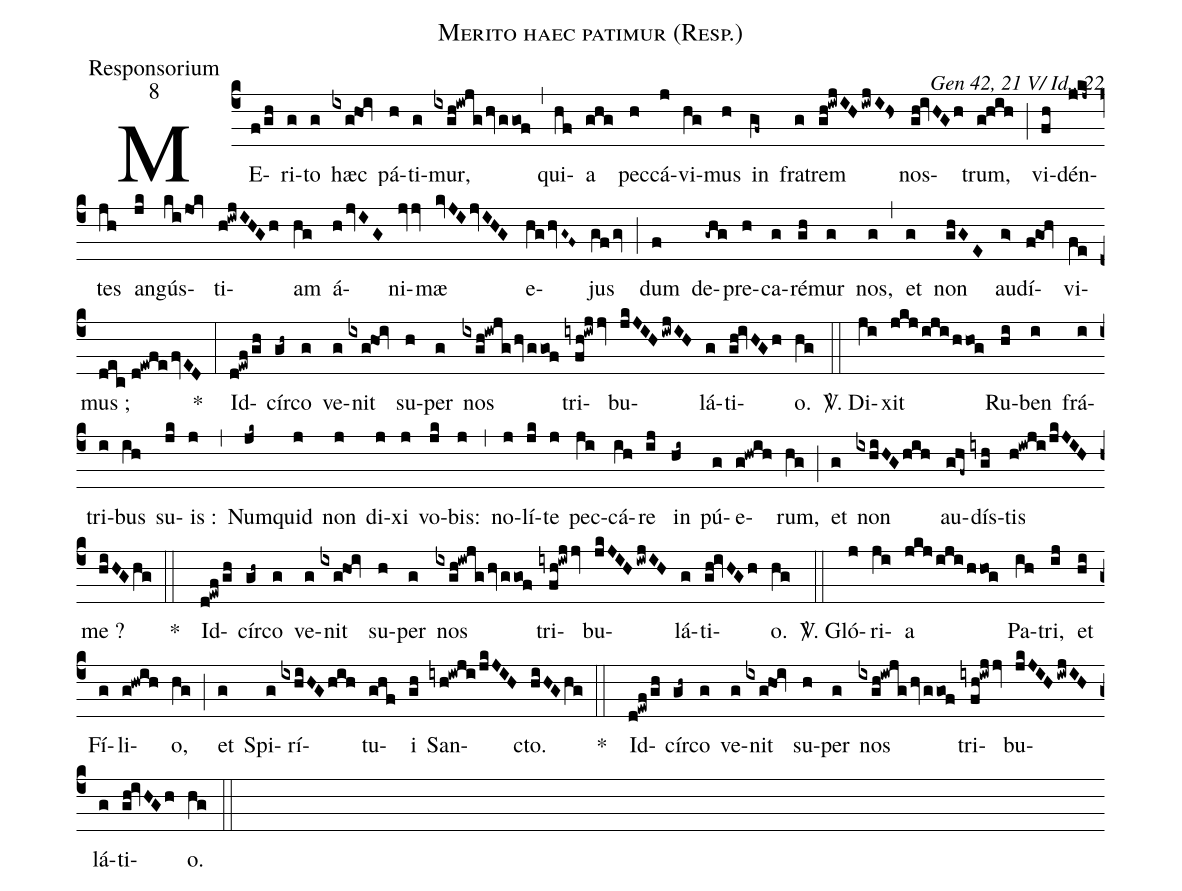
name:Merito haec patimur (Resp.);
office-part:Responsorium;
mode:8;
commentary:Gen 42, 21 V/ Id., 22;
%%
(c4)ME(f/gh)ri(g)to(g) hæc(ixg!hoi) pá(h)ti(g)mur,(ixgh!iwjg/hv/ggof) (,) qui(hf)a(ghg) pec(h)cá(j)vi(hg)mus(h) in(gf~) fra(g)trem(gh!iwjIH/iwjI!Hs) nos(gh!ivHGh)trum,(g!hih) (;) vi(fh)dén(jkj~)tes(jh) an(jk)gús(ki/jok)ti(h!iwjIHGh)am(hg) á(h/jvIG)ni(jvjv)mæ(kvJIjvIHG) e(hg/hvG~F~)jus(gf/gv) (;) dum(f) de(-ghg)pre(h)ca(g)ré(gh)mur(g) nos,(g) (,) et(g) non(ghGE) au(g>)dí(f!goh)vi(fe)mus ;(dec//d!ewfe/fvED) *(:) Id(d!ewf/gh)cír(gh~)co(g) ve(g)nit(ixg!hoi) su(h)per(g) nos(ixgh!iwjg/hv/ggof) tri(iyfh!iwjjv)bu(jkJIH/iwjIH)lá(g)ti(gh!ivHGh)o.(hg) (::)

<sp>V/</sp>. Di(ji)xit(jkj/iji/hhog) Ru(hi)ben(i) frá(i)tri(i)bus(ih) su(jk)is :(j) (,) Num(jk~)quid(j) non(j) di(j)xi(j) vo(jk)bis:(j) (,) no(j)lí(jk)te(j) pec(ji)cá(ih)re(ij) in(hi~) pú(g)e(g!hwih)rum,(hg) (;) et(g) non(ixhiHGhih) au(ghf~)dís(iygh)tis(h!iwji/jkJIH) me ?(hiHGhg) (::)
*() Id(d!ewf/gh)cír(gh~)co(g) ve(g)nit(ixg!hoi) su(h)per(g) nos(ixgh!iwjg/hv/ggof) tri(iyfh!iwjjv)bu(jkJIH/iwjIH)lá(g)ti(gh!ivHGh)o.(hg) (::)

<sp>V/</sp>. Gló(j)ri(ji)a(jkj/iji/hhog) Pa(ih)tri,(ij) et(hi) Fí(g)li(g!hwih)o,(hg) (;) et(g) Spi(g)rí(ixhiHG/hih)tu(ghf)i(gh) San(iyh!iwji/jkJIH)cto.(hiHGhg) (::)
*() Id(d!ewf/gh)cír(gh~)co(g) ve(g)nit(ixg!hoi) su(h)per(g) nos(ixgh!iwjg/hv/ggof) tri(iyfh!iwjjv)bu(jkJIH/iwjIH)lá(g)ti(gh!ivHGh)o.(hg) (::)
